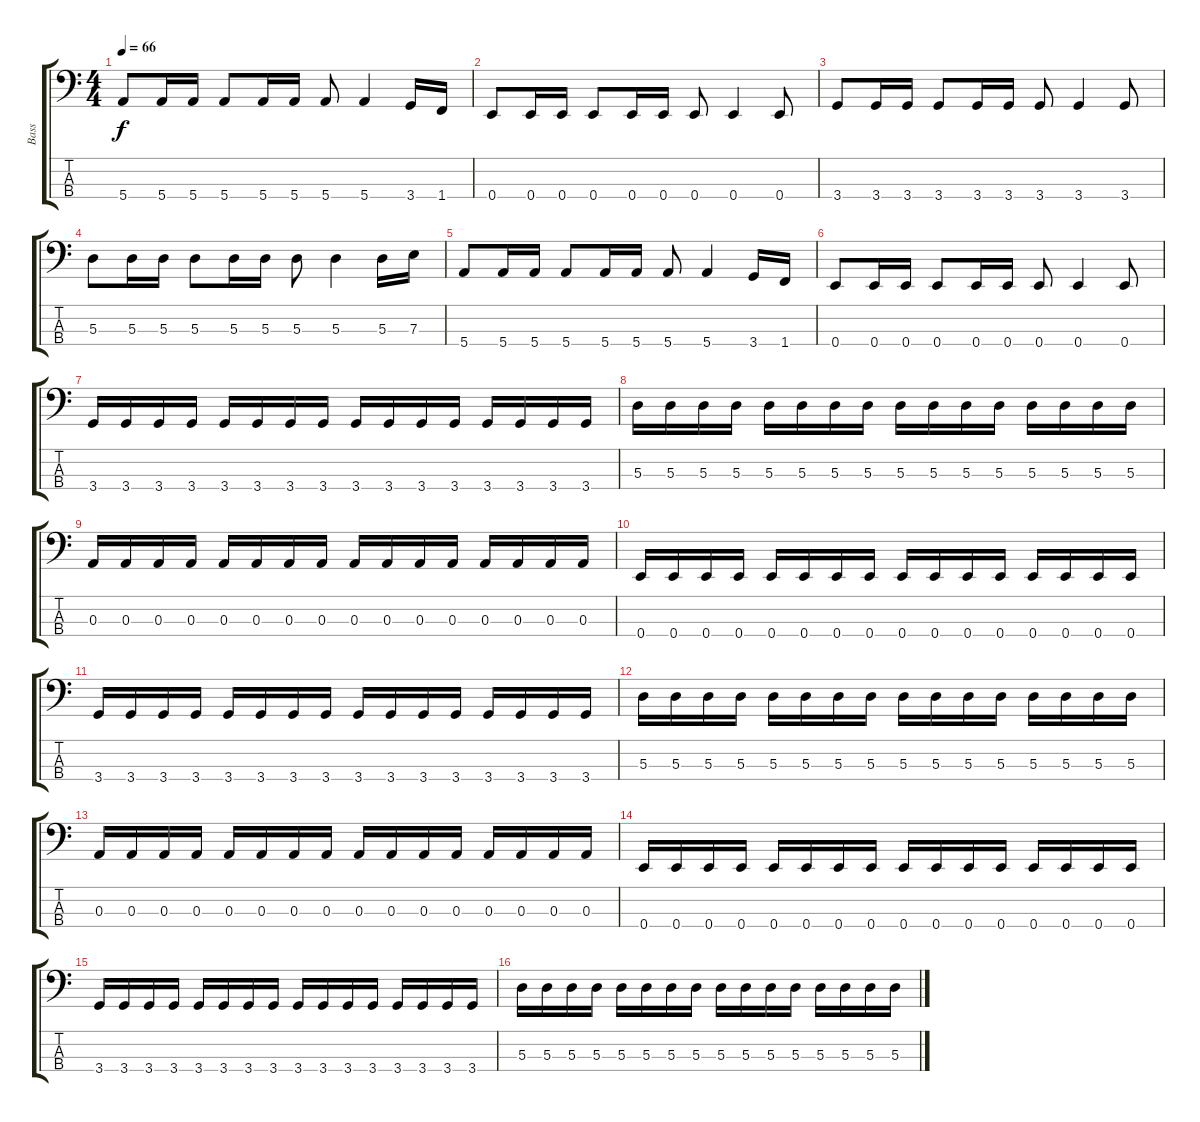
\track ("Bass" "Bass") {instrument slapbass1}
\staff {score tabs}
\tuning (G2 D2 A1 E1) {hide}
\ts (4 4)
\tempo 66
\clef f4
\ks c
5.4.8{dy f} 5.4.16 5.4.16 5.4.8 5.4.16 5.4.16 5.4.8 5.4.4 3.4.16 1.4.16 |
0.4.8 0.4.16 0.4.16 0.4.8 0.4.16 0.4.16 0.4.8 0.4.4 0.4.8 |
3.4.8 3.4.16 3.4.16 3.4.8 3.4.16 3.4.16 3.4.8 3.4.4 3.4.8 |
5.3.8 5.3.16 5.3.16 5.3.8 5.3.16 5.3.16 5.3.8 5.3.4 5.3.16 7.3.16 |
5.4.8 5.4.16 5.4.16 5.4.8 5.4.16 5.4.16 5.4.8 5.4.4 3.4.16 1.4.16 |
0.4.8 0.4.16 0.4.16 0.4.8 0.4.16 0.4.16 0.4.8 0.4.4 0.4.8 |
3.4.16 3.4.16 3.4.16 3.4.16 3.4.16 3.4.16 3.4.16 3.4.16 3.4.16 3.4.16 3.4.16 3.4.16 3.4.16 3.4.16 3.4.16 3.4.16 |
5.3.16 5.3.16 5.3.16 5.3.16 5.3.16 5.3.16 5.3.16 5.3.16 5.3.16 5.3.16 5.3.16 5.3.16 5.3.16 5.3.16 5.3.16 5.3.16 |
0.3.16 0.3.16 0.3.16 0.3.16 0.3.16 0.3.16 0.3.16 0.3.16 0.3.16 0.3.16 0.3.16 0.3.16 0.3.16 0.3.16 0.3.16 0.3.16 |
0.4.16 0.4.16 0.4.16 0.4.16 0.4.16 0.4.16 0.4.16 0.4.16 0.4.16 0.4.16 0.4.16 0.4.16 0.4.16 0.4.16 0.4.16 0.4.16 |
3.4.16 3.4.16 3.4.16 3.4.16 3.4.16 3.4.16 3.4.16 3.4.16 3.4.16 3.4.16 3.4.16 3.4.16 3.4.16 3.4.16 3.4.16 3.4.16 |
5.3.16 5.3.16 5.3.16 5.3.16 5.3.16 5.3.16 5.3.16 5.3.16 5.3.16 5.3.16 5.3.16 5.3.16 5.3.16 5.3.16 5.3.16 5.3.16 |
0.3.16 0.3.16 0.3.16 0.3.16 0.3.16 0.3.16 0.3.16 0.3.16 0.3.16 0.3.16 0.3.16 0.3.16 0.3.16 0.3.16 0.3.16 0.3.16 |
0.4.16 0.4.16 0.4.16 0.4.16 0.4.16 0.4.16 0.4.16 0.4.16 0.4.16 0.4.16 0.4.16 0.4.16 0.4.16 0.4.16 0.4.16 0.4.16 |
3.4.16 3.4.16 3.4.16 3.4.16 3.4.16 3.4.16 3.4.16 3.4.16 3.4.16 3.4.16 3.4.16 3.4.16 3.4.16 3.4.16 3.4.16 3.4.16 |
5.3.16 5.3.16 5.3.16 5.3.16 5.3.16 5.3.16 5.3.16 5.3.16 5.3.16 5.3.16 5.3.16 5.3.16 5.3.16 5.3.16 5.3.16 5.3.16
